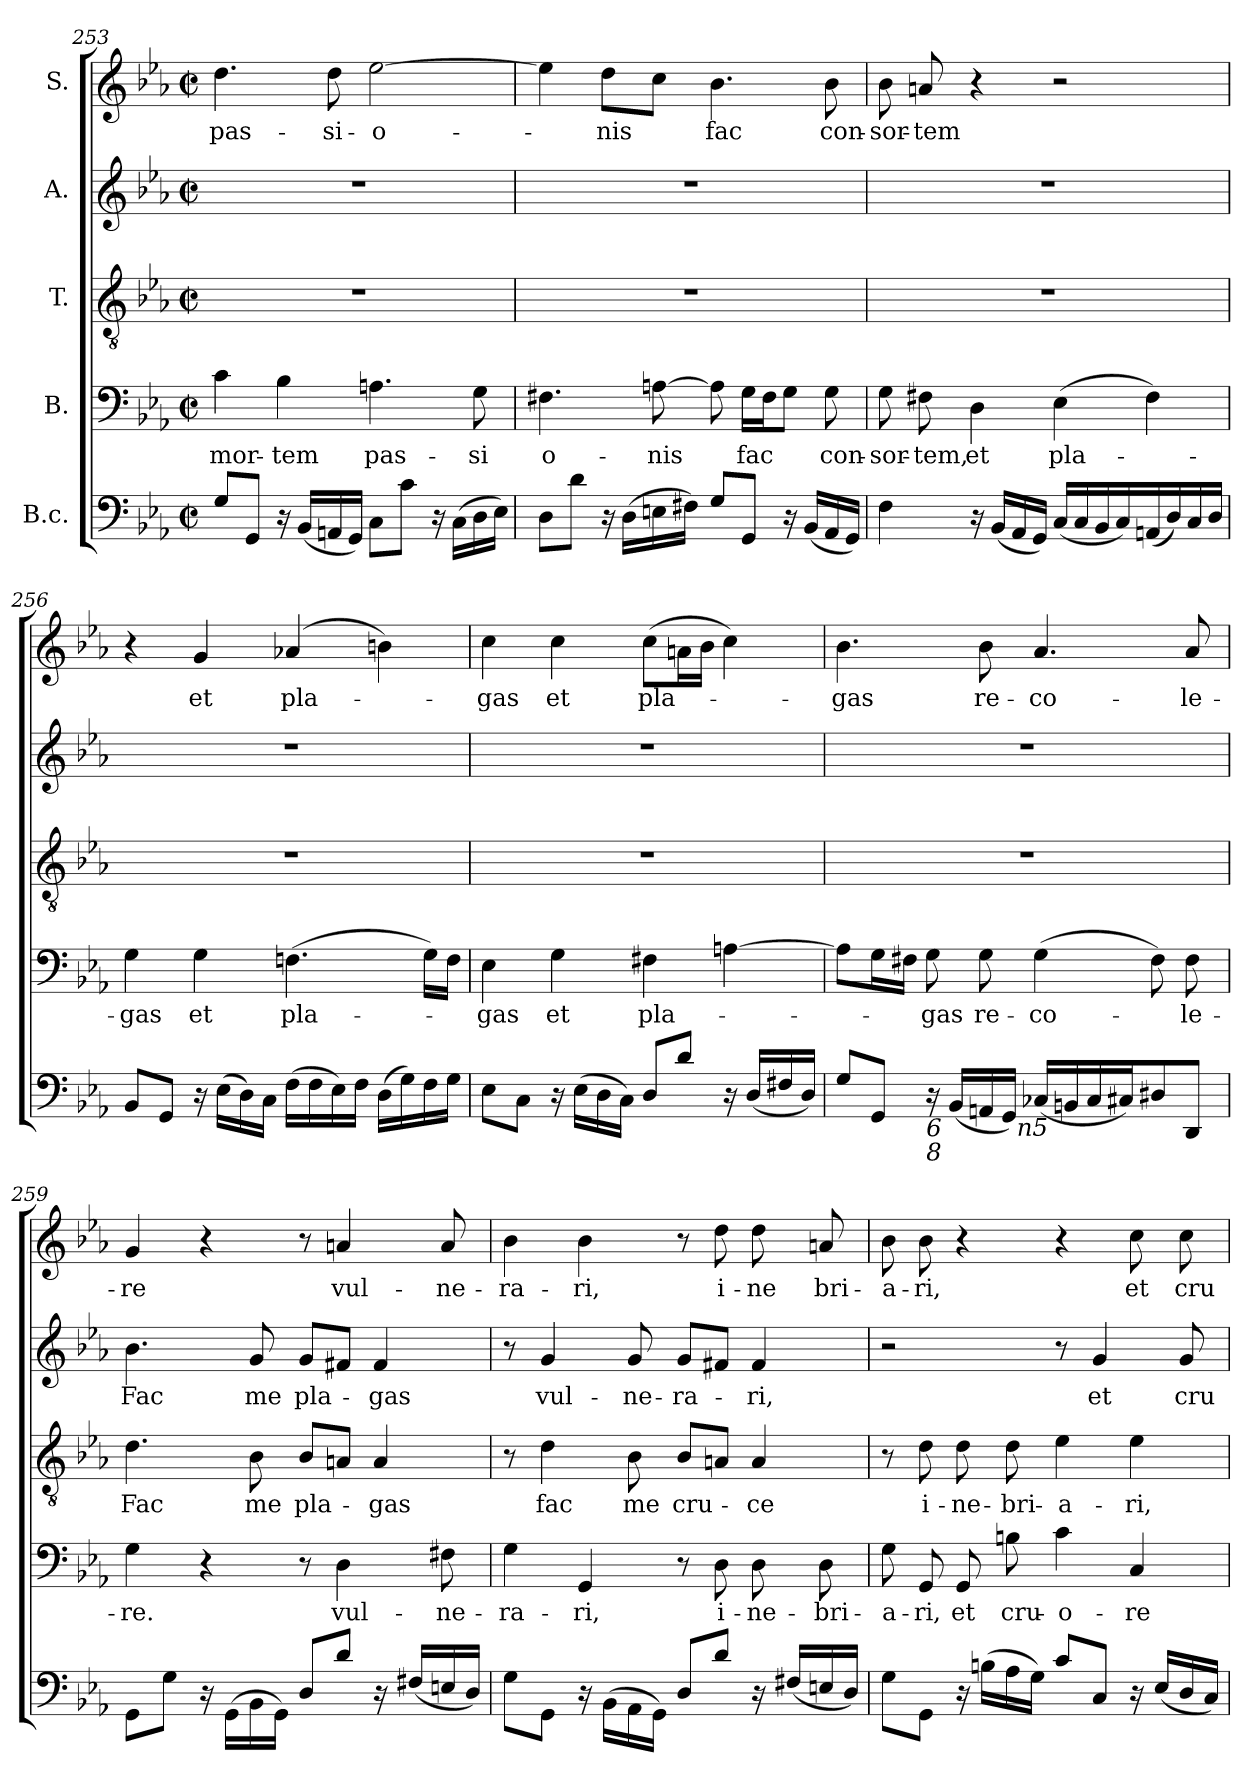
**kern	**kern	**text	**kern	**text	**kern	**text	**kern	**text
*part5	*part4	*part4	*part3	*part3	*part2	*part2	*part1	*part1
*staff5	*staff4	*staff4	*staff3	*staff3	*staff2	*staff2	*staff1	*staff1
*I"B.c.	*I"B.	*	*I"T.	*	*I"A.	*	*I"S.	*
*clefF4	*clefF4	*	*clefGv2	*	*clefG2	*	*clefG2	*
*k[b-e-a-]	*k[b-e-a-]	*	*k[b-e-a-]	*	*k[b-e-a-]	*	*k[b-e-a-]	*
*E-:	*E-:	*	*E-:	*	*E-:	*	*E-:	*
*M2/2	*M2/2	*	*M2/2	*	*M2/2	*	*M2/2	*
*met(c|)	*met(c|)	*	*met(c|)	*	*met(c|)	*	*met(c|)	*
=253	=253	=253	=253	=253	=253	=253	=253	=253
!	!	!LO:LY:b	!	!	!	!	!	!LO:LY:b
8G/L	4c\	mor-	1r	.	1r	.	4.dd\	pas-
8GG/J	.	.	.	.	.	.	.	.
!	!	!LO:LY:b	!	!	!	!	!	!
16rC	4B-\	-tem	.	.	.	.	.	.
(<16BB-/LL	.	.	.	.	.	.	.	.
!	!	!	!	!	!	!	!	!LO:LY:b
16AAn/	.	.	.	.	.	.	8dd\	-si-
16GG/JJ)	.	.	.	.	.	.	.	.
!	!	!LO:LY:b	!	!	!	!	!	!LO:LY:b
8C\L	4.An\	pas-	.	.	.	.	[>2ee-\	-o-
8c\J	.	.	.	.	.	.	.	.
16rC	.	.	.	.	.	.	.	.
(>16C\LL	.	.	.	.	.	.	.	.
!	!	!LO:LY:b	!	!	!	!	!	!
16D\	8G\	-si	.	.	.	.	.	.
16E-\JJ)	.	.	.	.	.	.	.	.
!!LO:LB:g=z
=254	=254	=254	=254	=254	=254	=254	=254	=254
!	!	!LO:LY:b	!	!	!	!	!	!
8D\L	4.F#X\	o-	1r	.	1r	.	4ee-\]	.
8d\J	.	.	.	.	.	.	.	.
!	!	!	!	!	!	!	!	!LO:LY:b
16rC	.	.	.	.	.	.	8dd\L	-nis
(>16D\LL	.	.	.	.	.	.	.	.
!	!	!LO:LY:b	!	!	!	!	!	!
16En\	[>8An\	-nis	.	.	.	.	8cc\J	.
16F#X\JJ)	.	.	.	.	.	.	.	.
!	!	!	!	!	!	!	!	!LO:LY:b
8G/L	8A\]	.	.	.	.	.	4.b-\	fac
!	!	!LO:LY:b	!	!	!	!	!	!
8GG/J	16G\LL	fac	.	.	.	.	.	.
.	16F#\J	.	.	.	.	.	.	.
16rC	8G\J	.	.	.	.	.	.	.
(<16BB-/LL	.	.	.	.	.	.	.	.
!	!	!LO:LY:b	!	!	!	!	!	!LO:LY:b
16AA-/	8G\	con-	.	.	.	.	8b-\	con-
16GG/JJ)	.	.	.	.	.	.	.	.
=255	=255	=255	=255	=255	=255	=255	=255	=255
!	!	!LO:LY:b	!	!	!	!	!	!LO:LY:b
4F\	8G\	-sor-	1r	.	1r	.	8b-\	-sor-
!	!	!LO:LY:b	!	!	!	!	!	!LO:LY:b
.	8F#X\	-tem,	.	.	.	.	8an/	-tem
!	!	!LO:LY:b	!	!	!	!	!	!
16rC	4D\	et	.	.	.	.	4r	.
(<16BB-/LL	.	.	.	.	.	.	.	.
16AA-/	.	.	.	.	.	.	.	.
16GG/JJ)	.	.	.	.	.	.	.	.
!	!	!LO:LY:b	!	!	!	!	!	!
(<16C</LL	(4E-\	pla-	.	.	.	.	2r	.
16C/	.	.	.	.	.	.	.	.
16BB-/	.	.	.	.	.	.	.	.
16C/)	.	.	.	.	.	.	.	.
(16AAn/	4F#\)	.	.	.	.	.	.	.
16D/)	.	.	.	.	.	.	.	.
16C/	.	.	.	.	.	.	.	.
16D/JJ	.	.	.	.	.	.	.	.
=256	=256	=256	=256	=256	=256	=256	=256	=256
!	!	!LO:LY:b	!	!	!	!	!	!
8BB-/L	4G\	-gas	1r	.	1r	.	4r	.
8GG/J	.	.	.	.	.	.	.	.
!	!	!LO:LY:b	!	!	!	!	!	!LO:LY:b
16r	4G\	et	.	.	.	.	4g/	et
(16E-\LL	.	.	.	.	.	.	.	.
16D\)	.	.	.	.	.	.	.	.
16C\JJ	.	.	.	.	.	.	.	.
!	!	!LO:LY:b	!	!	!	!	!	!LO:LY:b
(16F\LL	(4.Fn\	pla-	.	.	.	.	(>4a-X/	pla-
16F\	.	.	.	.	.	.	.	.
16E-\)	.	.	.	.	.	.	.	.
16F\JJ	.	.	.	.	.	.	.	.
(16D\LL	.	.	.	.	.	.	4bn\)	.
16G\)	.	.	.	.	.	.	.	.
16F\	16G\LL)	.	.	.	.	.	.	.
16G\JJ	16F\JJ	.	.	.	.	.	.	.
!!LO:PB:g=z
=257	=257	=257	=257	=257	=257	=257	=257	=257
!	!	!LO:LY:b	!	!	!	!	!	!LO:LY:b
8E-\L	4E-\	-gas	1r	.	1r	.	4cc\	-gas
8C\J	.	.	.	.	.	.	.	.
!	!	!LO:LY:b	!	!	!	!	!	!LO:LY:b
16rC	4G\	et	.	.	.	.	4cc\	et
(>16E-\LL	.	.	.	.	.	.	.	.
16D\	.	.	.	.	.	.	.	.
16C\JJ)	.	.	.	.	.	.	.	.
!	!	!LO:LY:b	!	!	!	!	!	!LO:LY:b
8D/L	4F#X\	pla-	.	.	.	.	(>8cc\L	pla-
8d/J	.	.	.	.	.	.	16an\L	.
.	.	.	.	.	.	.	16b-\JJ	.
16rC	[>4An\	.	.	.	.	.	4cc\)	.
(<16D/LL	.	.	.	.	.	.	.	.
16F#X/	.	.	.	.	.	.	.	.
16D/JJ)	.	.	.	.	.	.	.	.
=258	=258	=258	=258	=258	=258	=258	=258	=258
!	!	!	!	!	!	!	!	!LO:LY:b
*^	*	*	*	*	*	*	*	*
8G/L	4...ryy	8A\L]	.	1r	.	1r	.	4.b-\	-gas
8GG/J	.	16G\L	.	.	.	.	.	.	.
.	.	16F#X\JJ	.	.	.	.	.	.	.
!LO:TX:b:i:t=6	!	!	!	!	!	!	!	!	!
!LO:TX:b:i:t=8	!	!	!	!	!	!	!	!	!
!	!	!	!LO:LY:b	!	!	!	!	!	!
16rC	.	8G\	-gas	.	.	.	.	.	.
(<16BB-/LL	.	.	.	.	.	.	.	.	.
!	!	!	!LO:LY:b	!	!	!	!	!	!LO:LY:b
16AAn/	.	8G\	re-	.	.	.	.	8b-\	re-
16GG/JJ)	.	.	.	.	.	.	.	.	.
!	!LO:TX:b:i:t=n5	!	!	!	!	!	!	!	!
.	2ryy	.	.	.	.	.	.	.	.
!	!	!	!LO:LY:b	!	!	!	!	!	!LO:LY:b
(<16C-X</LL	.	(4G\	-co-	.	.	.	.	4.a-/	-co-
16BBn/	.	.	.	.	.	.	.	.	.
16C-/	.	.	.	.	.	.	.	.	.
16C#X/J)	.	.	.	.	.	.	.	.	.
8D#X/	.	8F#\)	.	.	.	.	.	.	.
!	!	!	!LO:LY:b	!	!	!	!	!	!LO:LY:b
8DD/J	.	8F#\	-le-	.	.	.	.	8a-/	-le-
.	32ryy	.	.	.	.	.	.	.	.
=259	=259	=259	=259	=259	=259	=259	=259	=259	=259
!	!	!	!LO:LY:b	!	!LO:LY:b	!	!LO:LY:b	!	!LO:LY:b
*v	*v	*	*	*	*	*	*	*	*
8GG\L	4G\	-re.	4.d\	Fac	4.b-\	Fac	4g/	-re
8G\J	.	.	.	.	.	.	.	.
16rC	4r	.	.	.	.	.	4r	.
(>16GG\LL	.	.	.	.	.	.	.	.
!	!	!	!	!LO:LY:b	!	!LO:LY:b	!	!
16BB-\	.	.	8B-\	me	8g/	me	.	.
16GG\JJ)	.	.	.	.	.	.	.	.
!	!	!	!	!LO:LY:b	!	!LO:LY:b	!	!
8D/L	8r	.	8B-/L	pla-	8g/L	pla-	8r	.
!	!	!LO:LY:b	!	!	!	!	!	!LO:LY:b
8d/J	4D\	vul-	8An/J	.	8f#X/J	.	4an/	vul-
!	!	!	!	!LO:LY:b	!	!LO:LY:b	!	!
16rC	.	.	4A/	-gas	4f#/	-gas	.	.
(<16F#X/LL	.	.	.	.	.	.	.	.
!	!	!LO:LY:b	!	!	!	!	!	!LO:LY:b
16En/	8F#X\	-ne-	.	.	.	.	8a/	-ne-
16D/JJ)	.	.	.	.	.	.	.	.
!!LO:LB:g=z
=260	=260	=260	=260	=260	=260	=260	=260	=260
!	!	!LO:LY:b	!	!	!	!	!	!LO:LY:b
8G\L	4G\	-ra-	8r	.	8r	.	4b-\	-ra-
!	!	!	!	!LO:LY:b	!	!LO:LY:b	!	!
8GG\J	.	.	4d\	fac	4g/	vul-	.	.
!	!	!LO:LY:b	!	!	!	!	!	!LO:LY:b
16rC	4GG/	-ri,	.	.	.	.	4b-\	-ri,
(>16BB-\LL	.	.	.	.	.	.	.	.
!	!	!	!	!LO:LY:b	!	!LO:LY:b	!	!
16AA-\	.	.	8B-\	me	8g/	-ne-	.	.
16GG\JJ)	.	.	.	.	.	.	.	.
!	!	!	!	!LO:LY:b	!	!LO:LY:b	!	!
8D/L	8r	.	8B-/L	cru-	8g/L	-ra-	8r	.
!	!	!LO:LY:b	!	!	!	!	!	!LO:LY:b
8d/J	8D\	i-	8An/J	.	8f#X/J	.	8dd\	i-
!	!	!LO:LY:b	!	!LO:LY:b	!	!LO:LY:b	!	!LO:LY:b
16rC	8D\	-ne-	4A/	-ce	4f#/	-ri,	8dd\	-ne
(<16F#X/LL	.	.	.	.	.	.	.	.
!	!	!LO:LY:b	!	!	!	!	!	!LO:LY:b
16En/	8D\	-bri-	.	.	.	.	8an/	bri-
16D/JJ)	.	.	.	.	.	.	.	.
=261	=261	=261	=261	=261	=261	=261	=261	=261
!	!	!LO:LY:b	!	!	!	!	!	!LO:LY:b
8G\L	8G\	-a-	8r	.	2r	.	8b-\	-a-
!	!	!LO:LY:b	!	!LO:LY:b	!	!	!	!LO:LY:b
8GG\J	8GG/	-ri,	8d\	i-	.	.	8b-\	-ri,
!	!	!LO:LY:b	!	!LO:LY:b	!	!	!	!
16rC	8GG/	et	8d\	-ne-	.	.	4r	.
(>16Bn\LL	.	.	.	.	.	.	.	.
!	!	!LO:LY:b	!	!LO:LY:b	!	!	!	!
16A-\	8Bn\	cru-	8d\	-bri-	.	.	.	.
16G\JJ)	.	.	.	.	.	.	.	.
!	!	!LO:LY:b	!	!LO:LY:b	!	!	!	!
8c/L	4c\	-o-	4e-\	-a-	8r	.	4r	.
!	!	!	!	!	!	!LO:LY:b	!	!
8C/J	.	.	.	.	4g/	et	.	.
!	!	!LO:LY:b	!	!LO:LY:b	!	!	!	!LO:LY:b
16rC	4C/	-re	4e-\	-ri,	.	.	8cc\	et
(<16E-/LL	.	.	.	.	.	.	.	.
!	!	!	!	!	!	!LO:LY:b	!	!LO:LY:b
16D/	.	.	.	.	8g/	cru-	8cc\	cru-
16C/JJ)	.	.	.	.	.	.	.	.
=	=	=	=	=	=	=	=	=
*-	*-	*-	*-	*-	*-	*-	*-	*-
